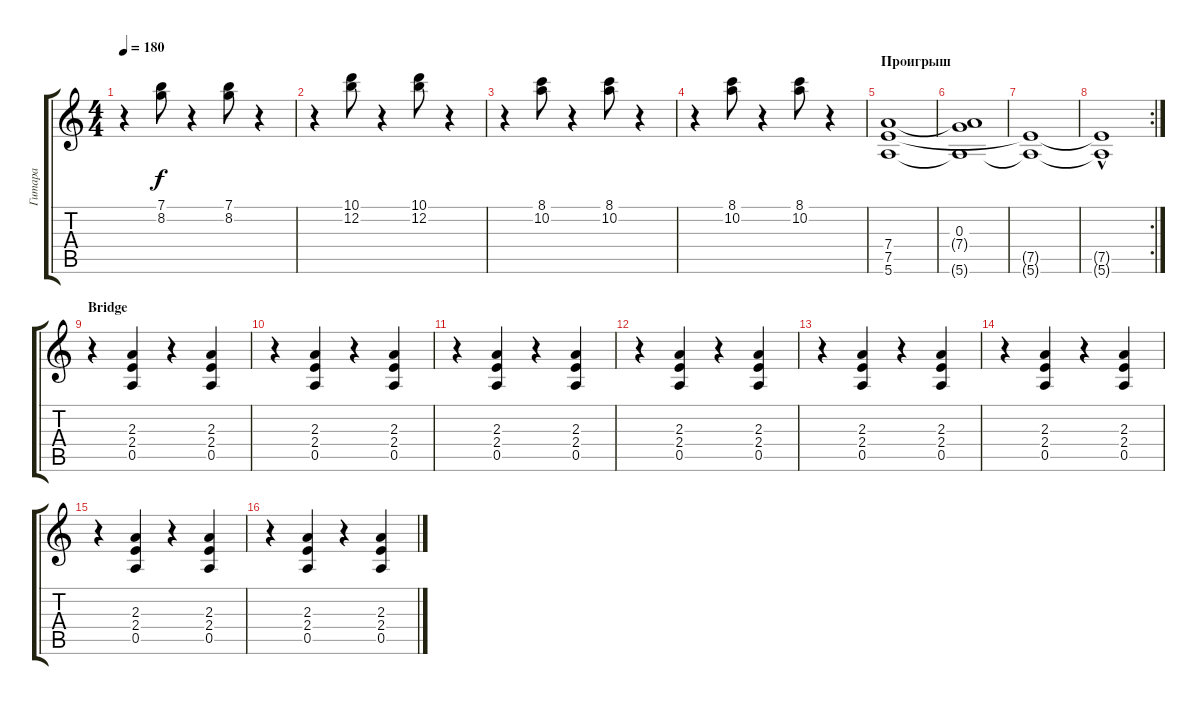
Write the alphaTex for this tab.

\track ("Гитара" "Гитара") {instrument overdrivenguitar}
\staff {score tabs}
\tuning (E4 B3 G3 D3 A2 E2) {hide}
\ts (4 4)
\tempo 180
\clef g2
\ks c
r.4{dy f} (7.1 8.2).8{volume 9} r.4 (7.1 8.2).8 r.4 |
r.4 (10.1 12.2).8 r.4 (10.1 12.2).8 r.4 |
r.4 (8.1 10.2).8 r.4 (8.1 10.2).8 r.4 |
r.4 (8.1 10.2).8 r.4 (8.1 10.2).8 r.4 |
\section ("" "Проигрыш")
(7.4 7.5 5.6).1 |
(0.3 7.4{t} 5.6{t}).1 |
(7.5{t} 5.6{t}).1 |
\rc 2
(7.5{hac t} 5.6{t}).1 |
\section ("" "Bridge")
r.4 (2.3 2.4 0.5).4 r.4 (2.3 2.4 0.5).4 |
r.4 (2.3 2.4 0.5).4 r.4 (2.3 2.4 0.5).4 |
r.4 (2.3 2.4 0.5).4 r.4 (2.3 2.4 0.5).4 |
r.4 (2.3 2.4 0.5).4 r.4 (2.3 2.4 0.5).4 |
r.4 (2.3 2.4 0.5).4 r.4 (2.3 2.4 0.5).4 |
r.4 (2.3 2.4 0.5).4 r.4 (2.3 2.4 0.5).4 |
r.4 (2.3 2.4 0.5).4 r.4 (2.3 2.4 0.5).4 |
r.4 (2.3 2.4 0.5).4 r.4 (2.3 2.4 0.5).4
